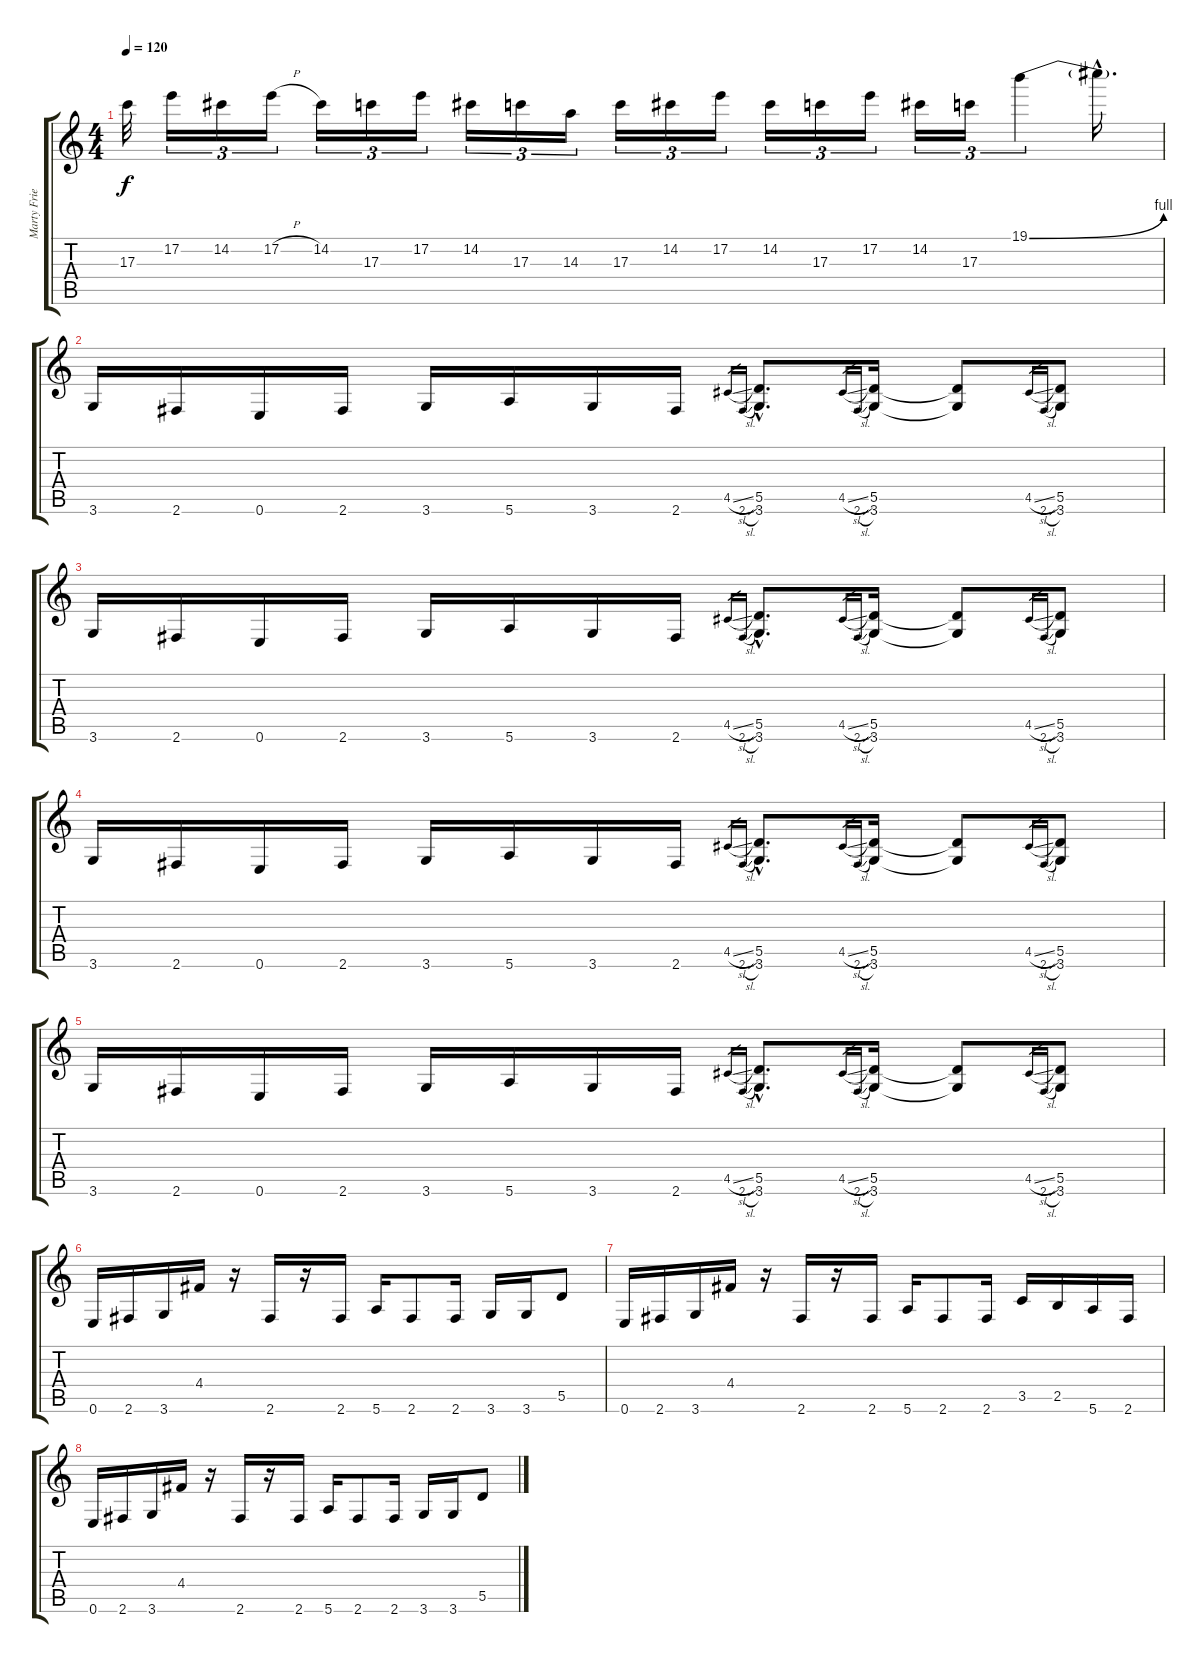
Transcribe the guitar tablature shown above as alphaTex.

\track ("Marty Friedman" "Marty Frie") {instrument overdrivenguitar}
\staff {score tabs}
\tuning (E4 B3 G3 D3 A2 E2) {hide}
\ts (4 4)
\tempo 120
\clef g2
\ks c
17.3.32{dy f} 17.2.16{tu (3 2)} 14.2.16{tu (3 2)} 17.2{h}.16{tu (3 2)} 14.2.16{tu (3 2)} 17.3.16{tu (3 2)} 17.2.16{tu (3 2)} 14.2.16{tu (3 2)} 17.3.16{tu (3 2)} 14.3.16{tu (3 2)} 17.3.16{tu (3 2)} 14.2.16{tu (3 2)} 17.2.16{tu (3 2)} 14.2.16{tu (3 2)} 17.3.16{tu (3 2)} 17.2.16{tu (3 2)} 14.2.16{tu (3 2)} 17.3.16{tu (3 2)} 19.1{be (bend 0 0 60 4)}.4{tu (3 2)} 19.1{hac t}.16{d} |
3.6.16 2.6.16 0.6.16 2.6.16 3.6.16 5.6.16 3.6.16 2.6.16 4.5{sl}.16{gr} 2.6{sl}.16{gr} (5.5{hac} 3.6{hac}).8{d} 4.5{sl}.16{gr} 2.6{sl}.16{gr} (5.5 3.6).16 (5.5{t} 3.6{t}).8 4.5{sl}.16{gr} 2.6{sl}.16{gr} (5.5 3.6).8 |
3.6.16 2.6.16 0.6.16 2.6.16 3.6.16 5.6.16 3.6.16 2.6.16 4.5{sl}.16{gr} 2.6{sl}.16{gr} (5.5{hac} 3.6{hac}).8{d} 4.5{sl}.16{gr} 2.6{sl}.16{gr} (5.5 3.6).16 (5.5{t} 3.6{t}).8 4.5{sl}.16{gr} 2.6{sl}.16{gr} (5.5 3.6).8 |
3.6.16 2.6.16 0.6.16 2.6.16 3.6.16 5.6.16 3.6.16 2.6.16 4.5{sl}.16{gr} 2.6{sl}.16{gr} (5.5{hac} 3.6{hac}).8{d} 4.5{sl}.16{gr} 2.6{sl}.16{gr} (5.5 3.6).16 (5.5{t} 3.6{t}).8 4.5{sl}.16{gr} 2.6{sl}.16{gr} (5.5 3.6).8 |
3.6.16 2.6.16 0.6.16 2.6.16 3.6.16 5.6.16 3.6.16 2.6.16 4.5{sl}.16{gr} 2.6{sl}.16{gr} (5.5{hac} 3.6{hac}).8{d} 4.5{sl}.16{gr} 2.6{sl}.16{gr} (5.5 3.6).16 (5.5{t} 3.6{t}).8 4.5{sl}.16{gr} 2.6{sl}.16{gr} (5.5 3.6).8 |
0.6.16 2.6.16 3.6.16 4.4.16 r.16 2.6.16 r.16 2.6.16 5.6.16 2.6.8 2.6.16 3.6.16 3.6.16 5.5.8 |
0.6.16 2.6.16 3.6.16 4.4.16 r.16 2.6.16 r.16 2.6.16 5.6.16 2.6.8 2.6.16 3.5.16 2.5.16 5.6.16 2.6.16 |
0.6.16 2.6.16 3.6.16 4.4.16 r.16 2.6.16 r.16 2.6.16 5.6.16 2.6.8 2.6.16 3.6.16 3.6.16 5.5.8
